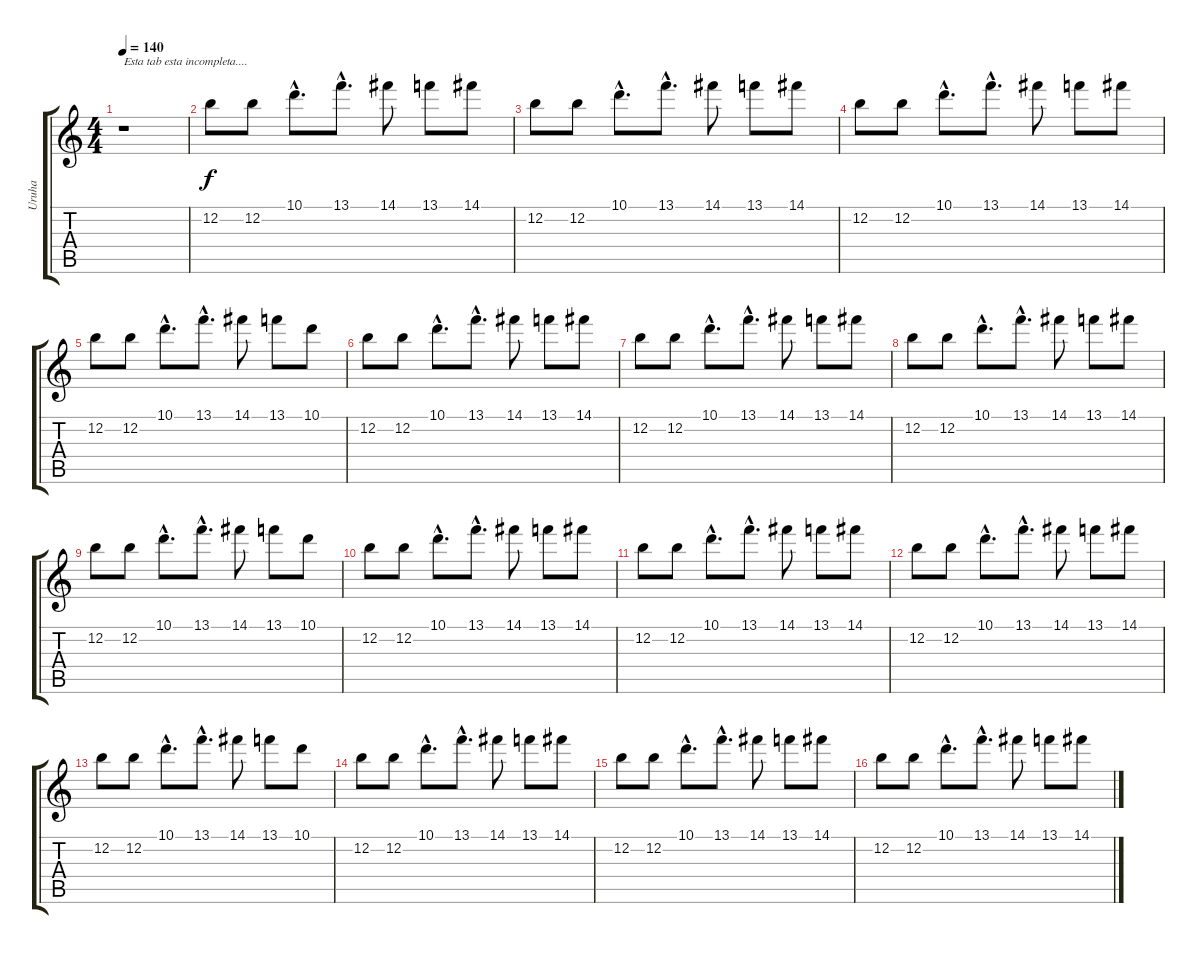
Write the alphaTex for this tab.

\track ("Uruha" "Uruha") {instrument overdrivenguitar}
\staff {score tabs}
\tuning (E4 B3 G3 D3 A2 E2) {hide}
\ts (4 4)
\tempo 140
\clef g2
\ks c
r.1{txt "Esta tab esta incompleta...." dy f instrument overdrivenguitar} |
12.2.8 12.2.8 10.1{hac}.8{d} 13.1{hac}.8{d} 14.1.8 13.1.8 14.1.8 |
12.2.8 12.2.8 10.1{hac}.8{d} 13.1{hac}.8{d} 14.1.8 13.1.8 14.1.8 |
12.2.8 12.2.8 10.1{hac}.8{d} 13.1{hac}.8{d} 14.1.8 13.1.8 14.1.8 |
12.2.8 12.2.8 10.1{hac}.8{d} 13.1{hac}.8{d} 14.1.8 13.1.8 10.1.8 |
12.2.8 12.2.8 10.1{hac}.8{d} 13.1{hac}.8{d} 14.1.8 13.1.8 14.1.8 |
12.2.8 12.2.8 10.1{hac}.8{d} 13.1{hac}.8{d} 14.1.8 13.1.8 14.1.8 |
12.2.8 12.2.8 10.1{hac}.8{d} 13.1{hac}.8{d} 14.1.8 13.1.8 14.1.8 |
12.2.8 12.2.8 10.1{hac}.8{d} 13.1{hac}.8{d} 14.1.8 13.1.8 10.1.8 |
12.2.8 12.2.8 10.1{hac}.8{d} 13.1{hac}.8{d} 14.1.8 13.1.8 14.1.8 |
12.2.8 12.2.8 10.1{hac}.8{d} 13.1{hac}.8{d} 14.1.8 13.1.8 14.1.8 |
12.2.8 12.2.8 10.1{hac}.8{d} 13.1{hac}.8{d} 14.1.8 13.1.8 14.1.8 |
12.2.8 12.2.8 10.1{hac}.8{d} 13.1{hac}.8{d} 14.1.8 13.1.8 10.1.8 |
12.2.8 12.2.8 10.1{hac}.8{d} 13.1{hac}.8{d} 14.1.8 13.1.8 14.1.8 |
12.2.8 12.2.8 10.1{hac}.8{d} 13.1{hac}.8{d} 14.1.8 13.1.8 14.1.8 |
12.2.8 12.2.8 10.1{hac}.8{d} 13.1{hac}.8{d} 14.1.8 13.1.8 14.1.8
